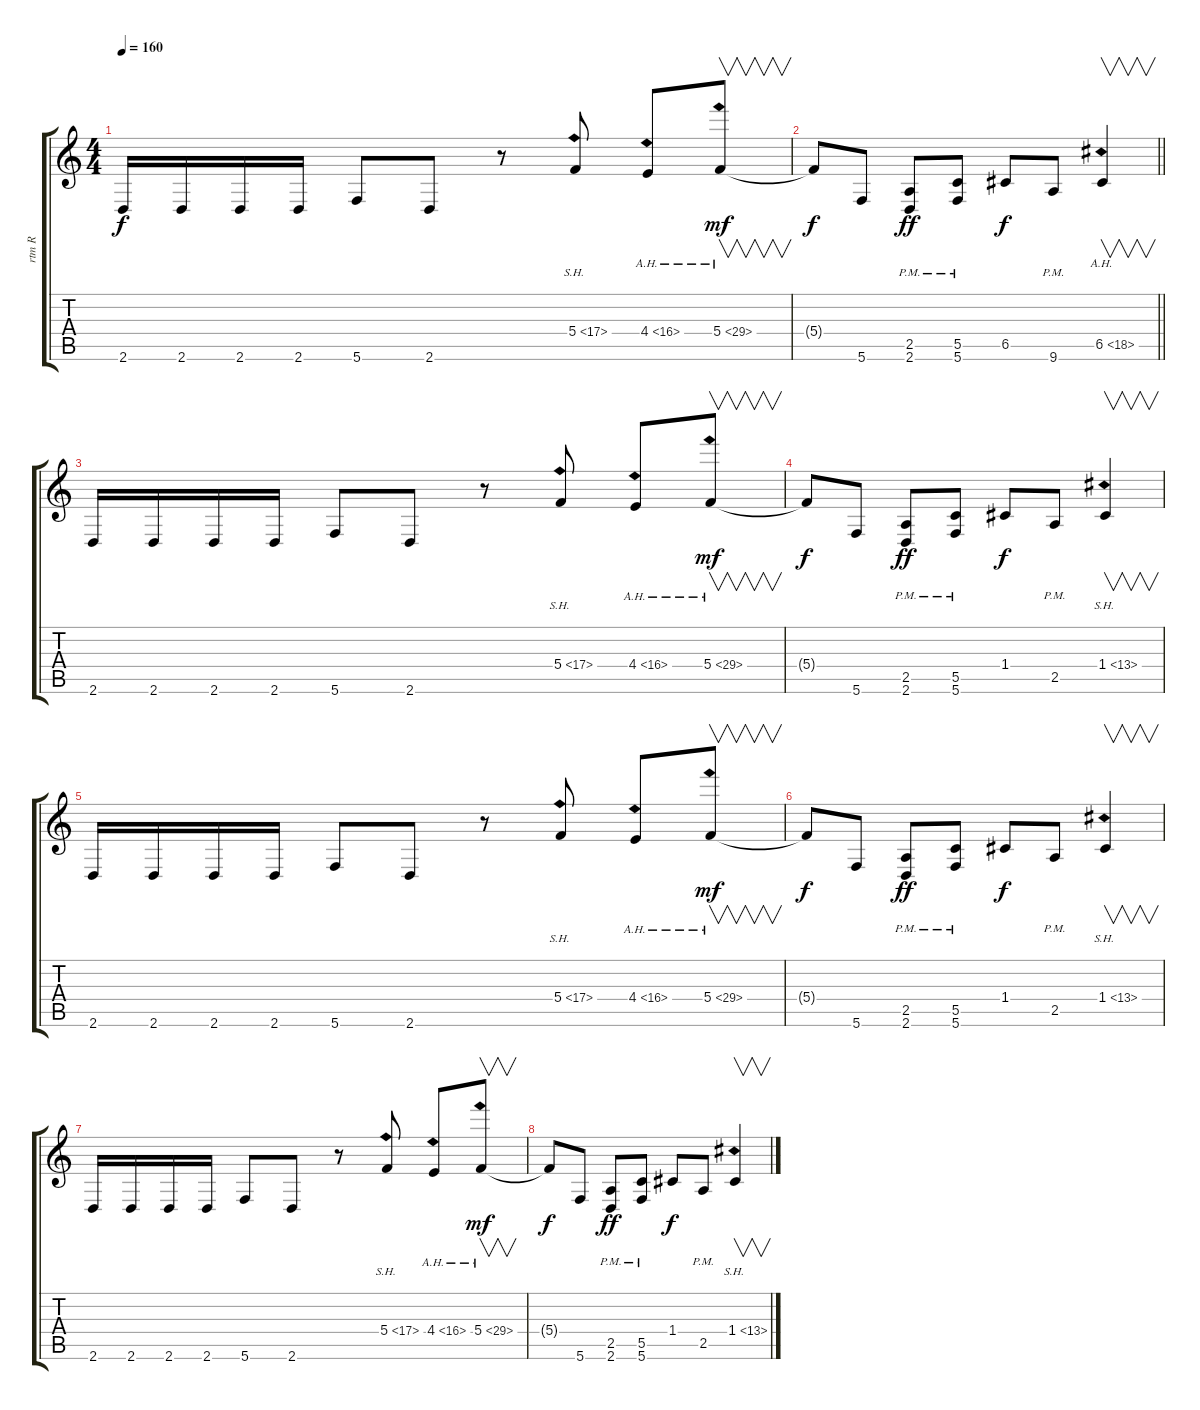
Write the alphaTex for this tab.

\track ("rtm R" "rtm R") {instrument distortionguitar}
\staff {score tabs}
\tuning (D4 A3 F3 C3 G2 C2) {hide}
\ts (4 4)
\tempo 160
\clef g2
\ks c
2.6.16{dy f} 2.6.16 2.6.16 2.6.16 5.6.8 2.6.8 r.8 5.4{sh 12}.8 4.4{ah 12}.8 5.4{ah 24}.8{v dy mf} |
\barLineRight lightlight
5.4{t}.8{dy f} 5.6.8 (2.5{pm} 2.6{pm}).8{dy ff} (5.5{pm} 5.6{pm}).8 6.5.8{dy f} 9.6{pm}.8 6.5{ah 12}.4{v} |
2.6.16 2.6.16 2.6.16 2.6.16 5.6.8 2.6.8 r.8 5.4{sh 12}.8 4.4{ah 12}.8 5.4{ah 24}.8{v dy mf} |
5.4{t}.8{dy f} 5.6.8 (2.5{pm} 2.6{pm}).8{dy ff} (5.5{pm} 5.6{pm}).8 1.4.8{dy f} 2.5{pm}.8 1.4{sh 12}.4{v} |
2.6.16 2.6.16 2.6.16 2.6.16 5.6.8 2.6.8 r.8 5.4{sh 12}.8 4.4{ah 12}.8 5.4{ah 24}.8{v dy mf} |
5.4{t}.8{dy f} 5.6.8 (2.5{pm} 2.6{pm}).8{dy ff} (5.5{pm} 5.6{pm}).8 1.4.8{dy f} 2.5{pm}.8 1.4{sh 12}.4{v} |
2.6.16 2.6.16 2.6.16 2.6.16 5.6.8 2.6.8 r.8 5.4{sh 12}.8 4.4{ah 12}.8 5.4{ah 24}.8{v dy mf} |
5.4{t}.8{dy f} 5.6.8 (2.5{pm} 2.6{pm}).8{dy ff} (5.5{pm} 5.6{pm}).8 1.4.8{dy f} 2.5{pm}.8 1.4{sh 12}.4{v}
